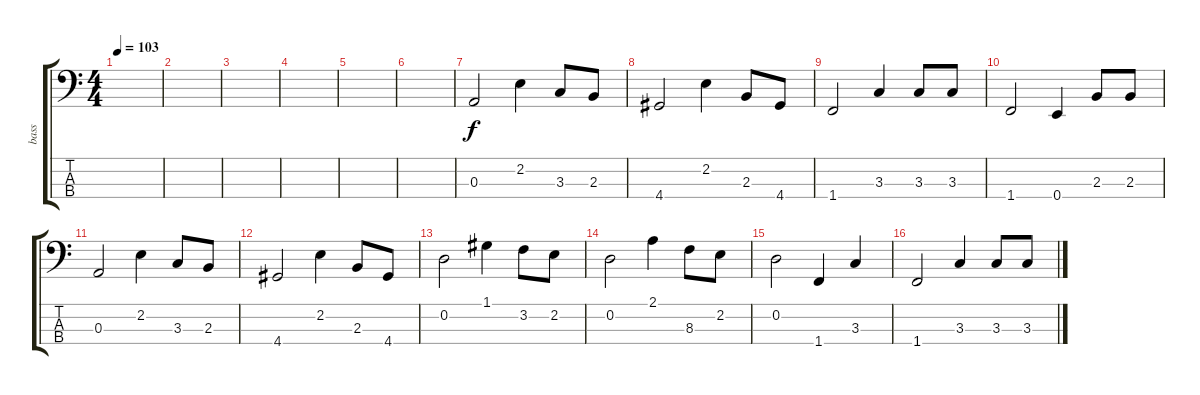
\track ("bass" "bass") {instrument electricbassfinger}
\staff {score tabs}
\tuning (G2 D2 A1 E1) {hide}
\ts (4 4)
\tempo 103
\clef f4
\ks c
|
|
|
|
|
|
0.3.2 2.2.4 3.3.8 2.3.8 |
4.4.2 2.2.4 2.3.8 4.4.8 |
1.4.2 3.3.4 3.3.8 3.3.8 |
1.4.2 0.4.4 2.3.8 2.3.8 |
0.3.2 2.2.4 3.3.8 2.3.8 |
4.4.2 2.2.4 2.3.8 4.4.8 |
0.2.2 1.1.4 3.2.8 2.2.8 |
0.2.2 2.1.4 8.3.8 2.2.8 |
0.2.2 1.4.4 3.3.4 |
1.4.2 3.3.4 3.3.8 3.3.8
